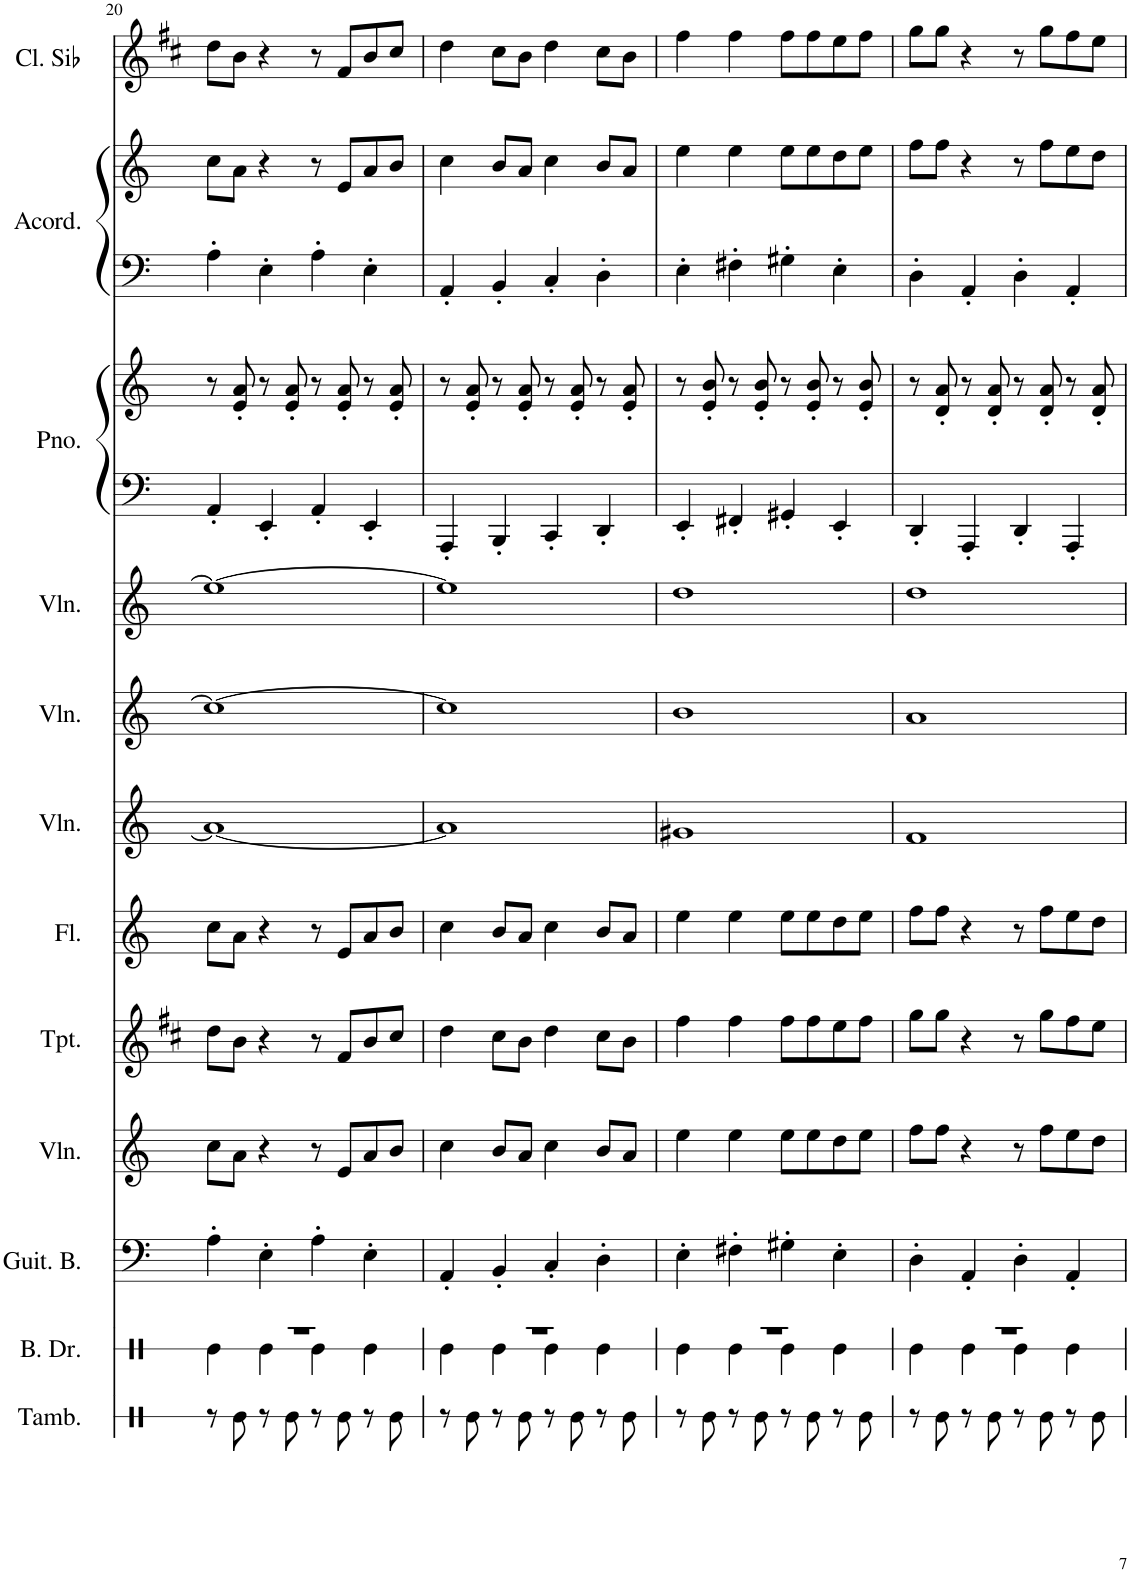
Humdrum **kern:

**kern	**kern	**kern	**kern	**kern	**kern	**kern	**kern	**kern	**kern	**kern	**kern	**kern	**kern	**kern	**kern	**kern	**kern	**kern
*part17	*part16	*part15	*part14	*part13	*part12	*part11	*part10	*part9	*part8	*part7	*part6	*part5	*part4	*part3	*part3	*part2	*part2	*part1
*staff19	*staff18	*staff17	*staff16	*staff15	*staff14	*staff13	*staff12	*staff11	*staff10	*staff9	*staff8	*staff7	*staff6	*staff5	*staff4	*staff3	*staff2	*staff1
*I"Tambourine	*I"Bass Drum	*I"Bajo eléctrico	*I"Bb Tuba	*I"Euphonium	*I"Trombone	*I"Alto Saxophone	*I"Violín	*I"Trumpet	*I"Flute	*I"Flauta	*I"Violín	*I"Violín	*I"Violín	*I"Piano	*	*I"Acordeón	*	*I"Clarinete en Sib
*I'Tamb.	*I'B. Dr.	*	*I'Bb Tu.	*I'Euph.	*I'Tbn.	*I'A. Sax.	*I'Vln.	*I'Tpt.	*I'Fl.	*I'Fl.	*I'Vln.	*I'Vln.	*I'Vln.	*I'Pno.	*	*I'Acord.	*	*I'Cl. Sib
!!LO:PB:g=z
*clefX	*clefX	*clefF4	*clefG2	*clefG2	*clefG2	*clefG2	*clefG2	*clefG2	*clefG2	*clefG2	*clefG2	*clefG2	*clefG2	*clefF4	*clefG2	*clefF4	*clefG2	*clefG2
*	*	*Trd7c12	*Trd15c26	*Trd8c14	*Trd8c14	*Trd5c9	*	*Trd1c2	*	*	*	*	*	*	*	*	*	*Trd1c2
*k[]	*k[]	*k[]	*k[f#c#]	*k[f#c#]	*k[f#c#]	*k[f#c#g#]	*k[]	*k[f#c#]	*k[]	*k[]	*k[]	*k[]	*k[]	*k[]	*k[]	*k[]	*k[]	*k[f#c#]
*M4/4	*M4/4	*M4/4	*M4/4	*M4/4	*M4/4	*M4/4	*M4/4	*M4/4	*M4/4	*M4/4	*M4/4	*M4/4	*M4/4	*M4/4	*M4/4	*M4/4	*M4/4	*M4/4
=20	=20	=20	=20	=20	=20	=20	=20	=20	=20	=20	=20	=20	=20	=20	=20	=20	=20	=20
*	*^	*	*	*	*	*	*	*	*	*	*	*	*	*	*	*	*	*
8r	1r	4Re\	4A'\	4b'	4b'	8r	8a\L	8cc\L	8dd\L	8cc\L	8cc\L	1a_	1cc_	1ee_	4AA'/	8r	4A'\	8cc\L	8dd\L
8Re\	.	.	.	.	.	8f#' 8b'	8cc#\J	8a\J	8b\J	8a\J	8a\J	.	.	.	.	8e/' 8a/'	.	8a\J	8b\J
8r	.	4Re\	4E'\	4f#'	4f#'	8r	8a/L	4r	4r	4r	4r	.	.	.	4EE'/	8r	4E'\	4r	4r
8Re\	.	.	.	.	.	8f#' 8b'	8g#/J	.	.	.	.	.	.	.	.	8e/' 8a/'	.	.	.
8r	.	4Re\	4A'\	4b'	4b'	8r	4f#	8r	8r	8r	8r	.	.	.	4AA'/	8r	4A'\	8r	8r
8Re\	.	.	.	.	.	8f#' 8b'	.	8e/L	8f#/L	8e	8e/L	.	.	.	.	8e/' 8a/'	.	8e/L	8f#/L
8r	.	4Re\	4E'\	8f#'/L	8f#'/L	8r	4r	8a/	8b/	8a/L	8a/	.	.	.	4EE'/	8r	4E'\	8a/	8b/
8Re\	.	.	.	8a'/J	8a'/J	8f#' 8b'	.	8b/J	8cc#/J	8b/J	8b/J	.	.	.	.	8e/' 8a/'	.	8b/J	8cc#/J
=21	=21	=21	=21	=21	=21	=21	=21	=21	=21	=21	=21	=21	=21	=21	=21	=21	=21	=21	=21
8r	1r	4Re\	4AA'/	4b'	4b'	8r	4cc#	4cc\	4dd\	4cc	4cc\	1a]	1cc]	1ee]	4AAA'/	8r	4AA'/	4cc\	4dd\
8Re\	.	.	.	.	.	8f#' 8b'	.	.	.	.	.	.	.	.	.	8e/' 8a/'	.	.	.
8r	.	4Re\	4BB'/	4f#'	4f#'	8r	8b/L	8b/L	8cc#\L	8b/L	8b/L	.	.	.	4BBB'/	8r	4BB'/	8b/L	8cc#\L
8Re\	.	.	.	.	.	8f#' 8b'	8a/J	8a/J	8b\J	8a/J	8a/J	.	.	.	.	8e/' 8a/'	.	8a/J	8b\J
8r	.	4Re\	4C'/	4b'	4b'	8r	4cc#	4cc\	4dd\	4cc	4cc\	.	.	.	4CC'/	8r	4C'/	4cc\	4dd\
8Re\	.	.	.	.	.	8f#' 8b'	.	.	.	.	.	.	.	.	.	8e/' 8a/'	.	.	.
8r	.	4Re\	4D'\	4f#'	4f#'	8r	8b/L	8b/L	8cc#\L	8b/L	8b/L	.	.	.	4DD'/	8r	4D'\	8b/L	8cc#\L
8Re\	.	.	.	.	.	8f#' 8b'	8a/J	8a/J	8b\J	8a/J	8a/J	.	.	.	.	8e/' 8a/'	.	8a/J	8b\J
=22	=22	=22	=22	=22	=22	=22	=22	=22	=22	=22	=22	=22	=22	=22	=22	=22	=22	=22	=22
8r	1r	4Re\	4E'\	4b'	4b'	8r	4a	4ee\	4ff#\	4ee	4ee\	1g#X	1b	1dd	4EE'/	8r	4E'\	4ee\	4ff#\
8Re\	.	.	.	.	.	8f#' 8b'	.	.	.	.	.	.	.	.	.	8e/' 8b/'	.	.	.
8r	.	4Re\	4F#X'\	4f#'	4f#'	8r	4a	4ee\	4ff#\	4ee	4ee\	.	.	.	4FF#X'/	8r	4F#X'\	4ee\	4ff#\
8Re\	.	.	.	.	.	8f#' 8b'	.	.	.	.	.	.	.	.	.	8e/' 8b/'	.	.	.
8r	.	4Re\	4G#X'\	4b'	4b'	8r	4a	8ee\L	8ff#\L	8ee\L	8ee\L	.	.	.	4GG#X'/	8r	4G#X'\	8ee\L	8ff#\L
8Re\	.	.	.	.	.	8f#' 8b'	.	8ee\	8ff#\	8ee\J	8ee\	.	.	.	.	8e/' 8b/'	.	8ee\	8ff#\
8r	.	4Re\	4E'\	4f#'	4f#'	8r	4r	8dd\	8ee\	8dd\L	8dd\	.	.	.	4EE'/	8r	4E'\	8dd\	8ee\
8Re\	.	.	.	.	.	8f#' 8b'	.	8ee\J	8ff#\J	8ee\J	8ee\J	.	.	.	.	8e/' 8b/'	.	8ee\J	8ff#\J
=23	=23	=23	=23	=23	=23	=23	=23	=23	=23	=23	=23	=23	=23	=23	=23	=23	=23	=23	=23
8r	1r	4Re\	4D'\	4e'	4e'	8r	4f#	8ff\L	8gg\L	8ff\L	8ff\L	1f	1a	1dd	4DD'/	8r	4D'\	8ff\L	8gg\L
8Re\	.	.	.	.	.	8f#' 8cc#'	.	8ff\J	8gg\J	8ff\J	8ff\J	.	.	.	.	8d/' 8a/'	.	8ff\J	8gg\J
8r	.	4Re\	4AA'/	4g'	4g'	8r	4f#	4r	4r	4r	4r	.	.	.	4AAA'/	8r	4AA'/	4r	4r
8Re\	.	.	.	.	.	8f#' 8cc#'	.	.	.	.	.	.	.	.	.	8d/' 8a/'	.	.	.
8r	.	4Re\	4D'\	4b'	4b'	8r	4f#	8r	8r	8r	8r	.	.	.	4DD'/	8r	4D'\	8r	8r
8Re\	.	.	.	.	.	8f#' 8cc#'	.	8ff\L	8gg\L	8ff	8ff\L	.	.	.	.	8d/' 8a/'	.	8ff\L	8gg\L
8r	.	4Re\	4AA'/	4g'	4g'	8r	4r	8ee\	8ff#\	8ee\L	8ee\	.	.	.	4AAA'/	8r	4AA'/	8ee\	8ff#\
8Re\	.	.	.	.	.	8f#' 8cc#'	.	8dd\J	8ee\J	8dd\J	8dd\J	.	.	.	.	8d/' 8a/'	.	8dd\J	8ee\J
*	*v	*v	*	*	*	*	*	*	*	*	*	*	*	*	*	*	*	*	*
=	=	=	=	=	=	=	=	=	=	=	=	=	=	=	=	=	=	=
*-	*-	*-	*-	*-	*-	*-	*-	*-	*-	*-	*-	*-	*-	*-	*-	*-	*-	*-
